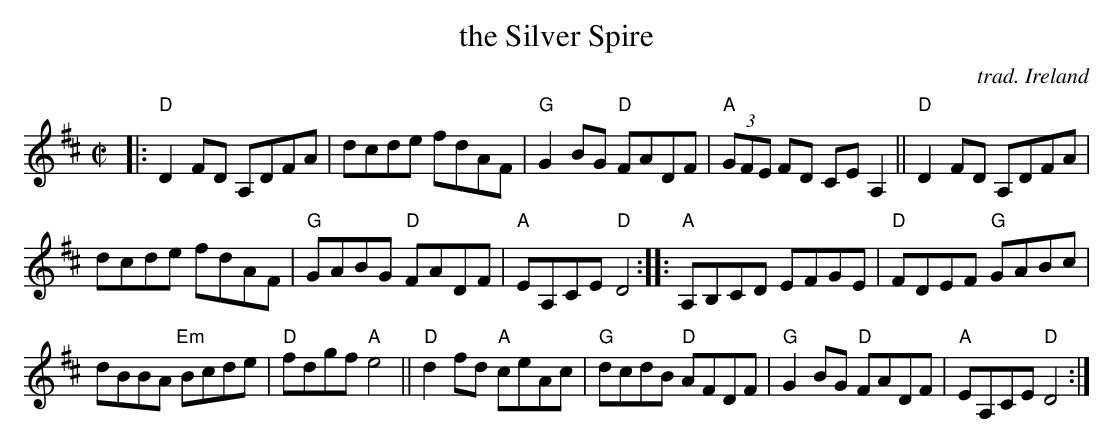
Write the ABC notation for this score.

X:1
T: the Silver Spire
C: trad. Ireland
M: C|
L: 1/8
K: D
|:\
"D"D2FD A,DFA | dcde fdAF | "G"G2BG "D"FADF | "A"(3GFE FD CEA,2 || "D"D2FD A,DFA |
dcde fdAF | "G"GABG "D"FADF | "A"EA,CE "D"D4 :: "A"A,B,CD EFGE | "D"FDEF "G"GABc |
dBBA "Em"Bcde | "D"fdgf "A"e4 || "D"d2fd "A"ceAc | "G"dcdB "D"AFDF | "G"G2BG "D"FADF | "A"EA,CE "D"D4 :|
